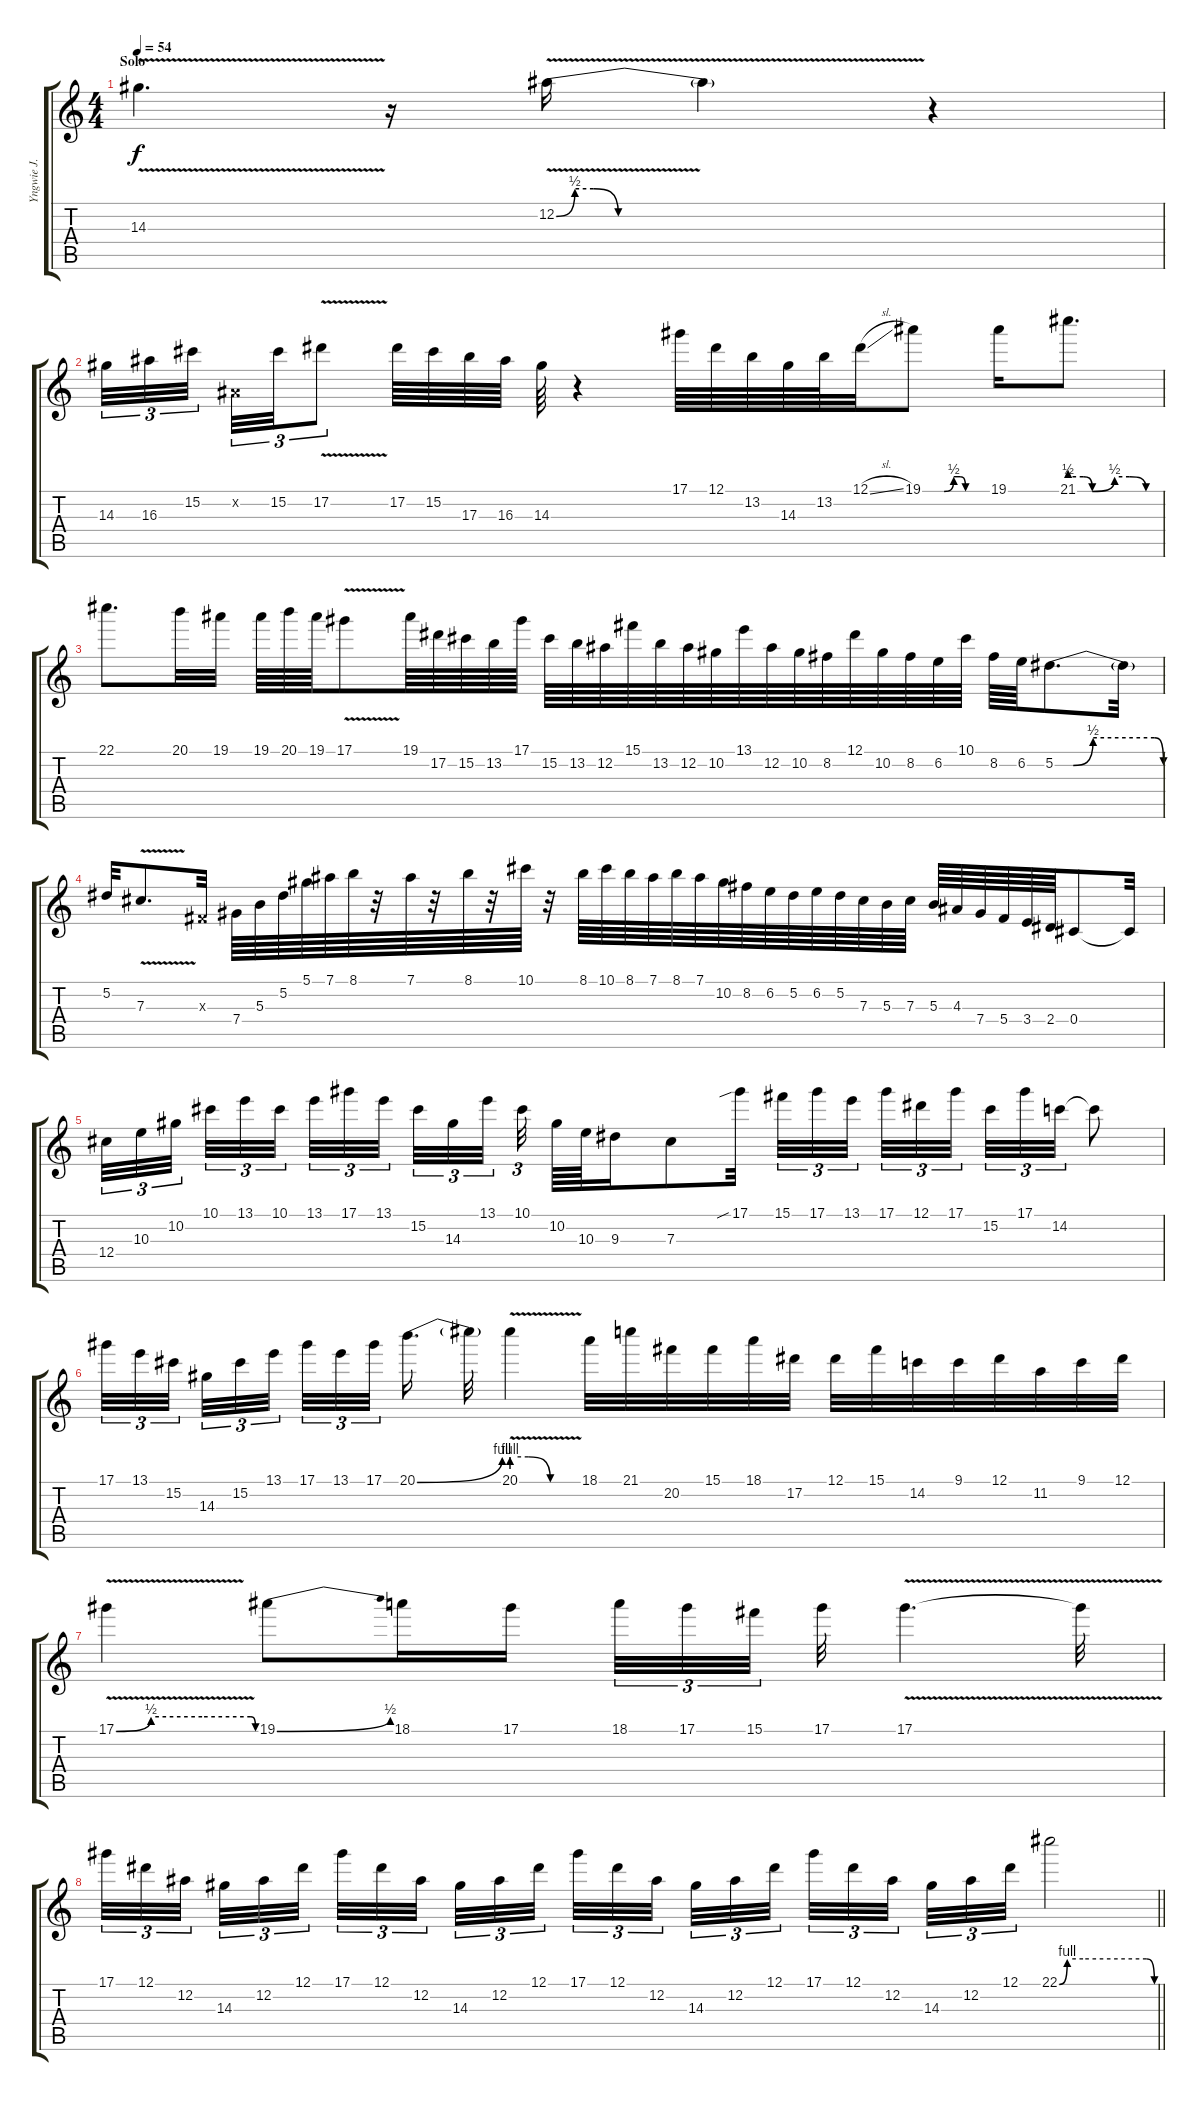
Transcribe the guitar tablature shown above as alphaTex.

\track ("Yngwie J. Malmsteen" "Yngwie J. ") {instrument overdrivenguitar}
\staff {score tabs}
\tuning (Eb4 Bb3 Gb3 Db3 Ab2 Eb2) {hide}
\ts (4 4)
\section ("" "Solo")
\tempo 54
\clef g2
\ks c
14.3{v}.4{d dy f} r.16 12.2{be (custom 0 0 3 2 6 2 10 0 14 0 21 0 25 0 60 0) v}.16 12.2{t}.4 r.4 |
14.3.32{tu (3 2)} 16.3.32{tu (3 2)} 15.2.32{tu (3 2) beam splitsecondary} 0.2{x}.32{tu (3 2)} 15.2.32{tu (3 2)} 17.2{v}.8{tu (3 2)} 17.2.64 15.2.64 17.3.64 16.3.64 14.3.64 r.4 17.1.64 12.1.64 13.2.64 14.3.64 13.2.64 12.1{sl}.32 19.1{be (custom 0 0 9 0 15 0 20 0 29 2 35 2 40 0 60 0)}.8 19.1.16 21.1{be (custom 0 2 9 2 15 0 30 2 40 2 51 0 56 0 60 0)}.8{d} |
22.1.8{d} 20.1.32 19.1.32 19.1.64 20.1.64 19.1.64 17.1{v}.8 19.1.64 17.2.64 15.2.64 13.2.64 17.1.64 15.2.64 13.2.64 12.2.64 15.1.64 13.2.64 12.2.64 10.2.64 13.1.64 12.2.64 10.2.64 8.2.64 12.1.64 10.2.64 8.2.64 6.2.64 10.1.64 8.2.64 6.2.64 5.2{be (custom 0 0 10 0 21 2 55 2 60 0)}.8{d} 5.2{t}.32 |
5.2.32 7.3{v}.8{d} 0.3{x}.32 7.4.64 5.3.64 5.2.64 5.1.64 7.1.64 8.1.64 r.32 7.1.64 r.32 8.1.64 r.32 10.1.64 r.32 8.1.64 10.1.64 8.1.64 7.1.64 8.1.64 7.1.64 10.2.64 8.2.64 6.2.64 5.2.64 6.2.64 5.2.64 7.3.64 5.3.64 7.3.64 5.3.64 4.3.64 7.4.64 5.4.64 3.4.64 2.4.64 0.4.8 0.4{t}.32 |
12.4.32{tu (3 2)} 10.3.32{tu (3 2)} 10.2.32{tu (3 2) beam splitsecondary} 10.1.32{tu (3 2)} 13.1.32{tu (3 2)} 10.1.32{tu (3 2) beam splitsecondary} 13.1.32{tu (3 2)} 17.1.32{tu (3 2)} 13.1.32{tu (3 2) beam splitsecondary} 15.2.32{tu (3 2)} 14.3.32{tu (3 2)} 13.1.32{tu (3 2)} 10.1.32{tu (3 2) beam splitsecondary} 10.2.64 10.3.64 9.3.16 7.3.8 17.1{sib}.32 15.1.32{tu (3 2)} 17.1.32{tu (3 2)} 13.1.32{tu (3 2) beam splitsecondary} 17.1.32{tu (3 2)} 12.1.32{tu (3 2)} 17.1.32{tu (3 2) beam splitsecondary} 15.2.32{tu (3 2)} 17.1.32{tu (3 2)} 14.2.32{tu (3 2)} 14.2{t}.8 |
17.1.32{tu (3 2)} 13.1.32{tu (3 2)} 15.2.32{tu (3 2) beam splitsecondary} 14.3.32{tu (3 2)} 15.2.32{tu (3 2)} 13.1.32{tu (3 2) beam splitsecondary} 17.1.32{tu (3 2)} 13.1.32{tu (3 2)} 17.1.32{tu (3 2) beam splitsecondary} 20.1{be (bend 0 0 60 4)}.16{d} 20.1{t}.32 20.1{be (custom 0 4 15 4 35 0 60 0) v}.4 18.1.32 21.1.32 20.2.32 15.1.32 18.1.32 17.2.32 12.1.32 15.1.32 14.2.32 9.1.32 12.1.32 11.2.32 9.1.32 12.1.32 |
17.1{be (custom 0 0 15 2 37 2 58 2 60 0) v}.4 19.1{be (bend 0 0 60 2)}.8 18.1.16 17.1.16 18.1.32{tu (3 2)} 17.1.32{tu (3 2)} 15.1.32{tu (3 2) beam splitsecondary} 17.1.32 17.1{v}.4{d} 17.1{t}.32 |
\barLineRight lightlight
17.1.32{tu (3 2)} 12.1.32{tu (3 2)} 12.2.32{tu (3 2) beam splitsecondary} 14.3.32{tu (3 2)} 12.2.32{tu (3 2)} 12.1.32{tu (3 2) beam splitsecondary} 17.1.32{tu (3 2)} 12.1.32{tu (3 2)} 12.2.32{tu (3 2) beam splitsecondary} 14.3.32{tu (3 2)} 12.2.32{tu (3 2)} 12.1.32{tu (3 2)} 17.1.32{tu (3 2)} 12.1.32{tu (3 2)} 12.2.32{tu (3 2) beam splitsecondary} 14.3.32{tu (3 2)} 12.2.32{tu (3 2)} 12.1.32{tu (3 2) beam splitsecondary} 17.1.32{tu (3 2)} 12.1.32{tu (3 2)} 12.2.32{tu (3 2) beam splitsecondary} 14.3.32{tu (3 2)} 12.2.32{tu (3 2)} 12.1.32{tu (3 2)} 22.1{be (custom 0 0 5 4 15 4 55 4 60 0)}.2
